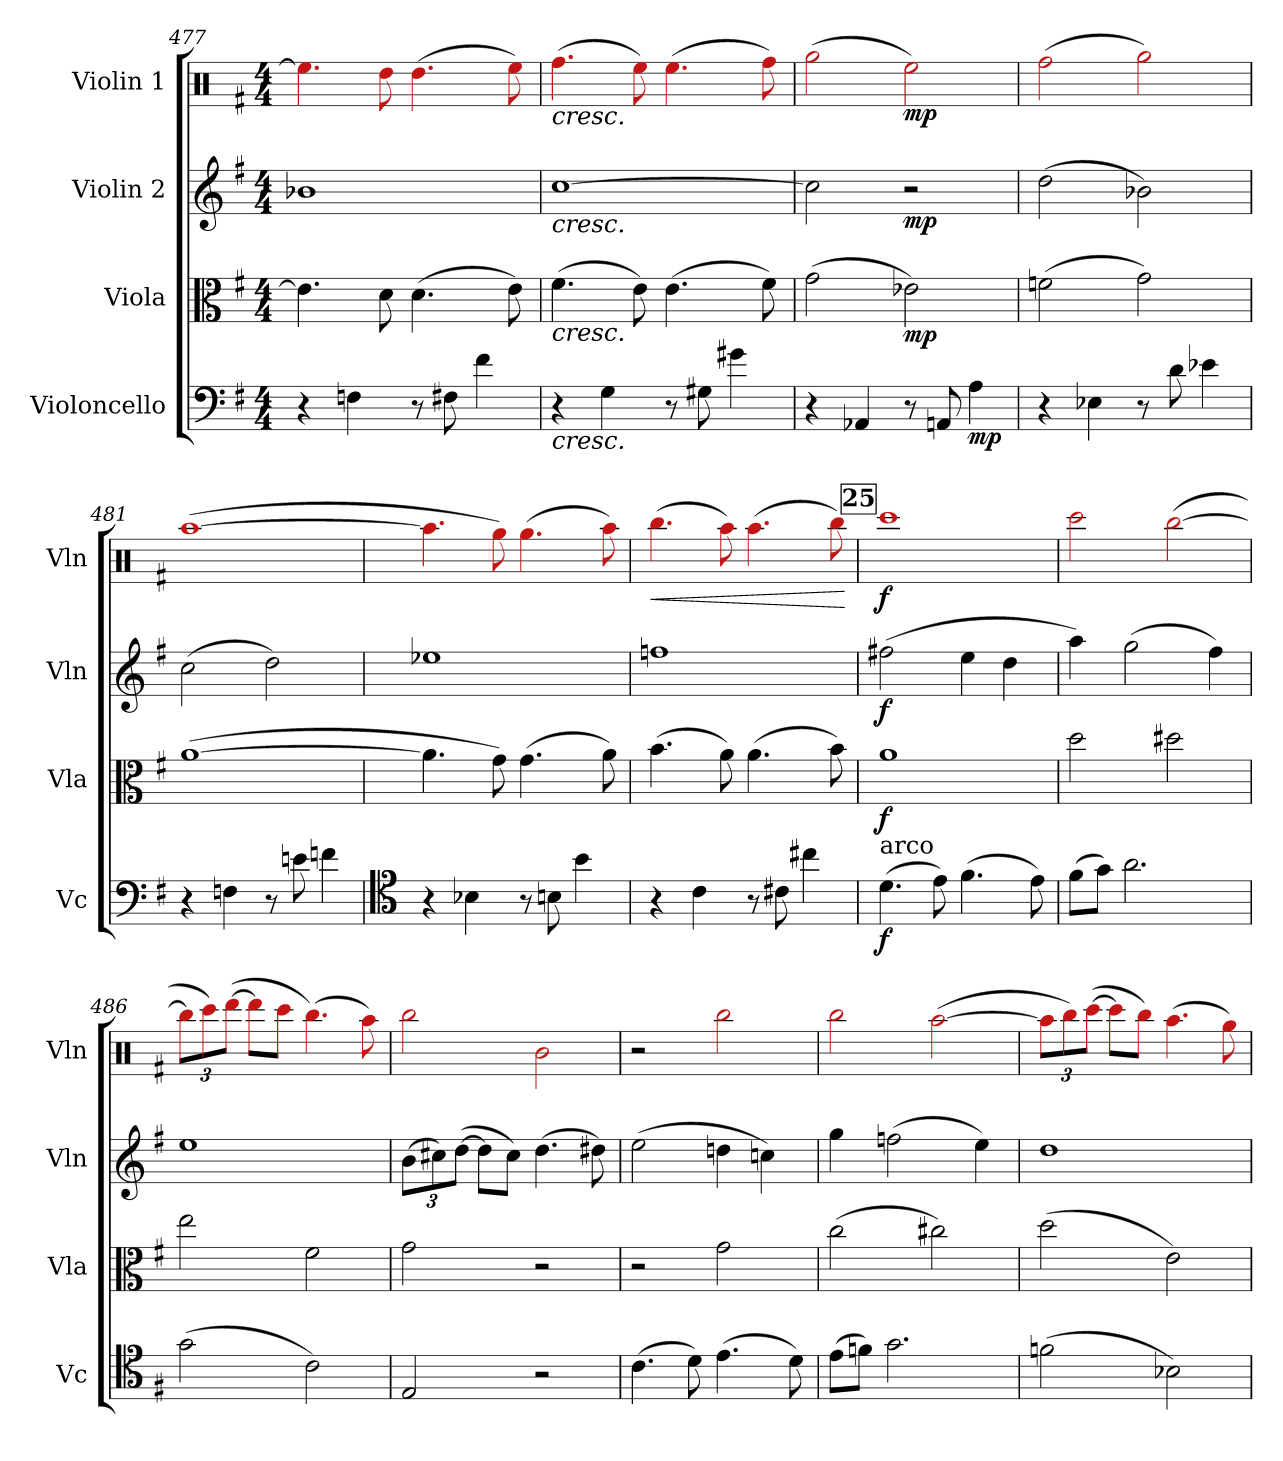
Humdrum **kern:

**kern	**dynam	**kern	**dynam	**kern	**dynam	**kern	**dynam
*part4	*part4	*part3	*part3	*part2	*part2	*part1	*part1
*staff4	*staff4	*staff3	*staff3	*staff2	*staff2	*staff1	*staff1
*I"Violoncello	*	*I"Viola	*	*I"Violin 2	*	*I"Violin 1	*
*I'Vc	*	*I'Vla	*	*I'Vln	*	*I'Vln	*
*clefF4	*	*clefC3	*	*clefG2	*	*clefX	*
*k[f#]	*	*k[f#]	*	*k[f#]	*	*k[f#]	*
*M4/4	*	*M4/4	*	*M4/4	*	*M4/4	*
=477	=477	=477	=477	=477	=477	=477	=477
4r	.	4.e\]	.	1b-X	.	4.ee\]	.
4Fn\	.	.	.	.	.	.	.
.	.	8d\	.	.	.	8dd\	.
8r	.	(>4.d\	.	.	.	(>4.dd\	.
8F#X\	.	.	.	.	.	.	.
4f#\	.	.	.	.	.	.	.
.	.	8e\)	.	.	.	8ee\)	.
=478	=478	=478	=478	=478	=478	=478	=478
!	!	!	!	!	!	!LO:TX:b:i:t=cresc.	!
!	!	!	!	!LO:TX:b:i:t=cresc.	!	!	!
!	!	!LO:TX:b:i:t=cresc.	!	!	!	!	!
!LO:TX:b:i:t=cresc.	!	!	!	!	!	!	!
4r	.	(>4.f#\	.	[1cc	.	(>4.ff\	.
4G\	.	.	.	.	.	.	.
.	.	8e\)	.	.	.	8ee\)	.
8r	.	(>4.e\	.	.	.	(>4.ee\	.
8G#X\	.	.	.	.	.	.	.
4g#X\	.	.	.	.	.	.	.
.	.	8f#\)	.	.	.	8ff\)	.
=479	=479	=479	=479	=479	=479	=479	=479
4r	.	(>2g\	.	2cc\]	.	(>2gg\	.
4AA-X/	.	.	.	.	.	.	.
!	!	!	!LO:DY:b	!	!LO:DY:b	!	!LO:DY:b
8r	.	2e-X\)	mp	2r	mp	2ee-X\)	mp
8AAn/	.	.	.	.	.	.	.
!	!LO:DY:b	!	!	!	!	!	!
4A\	mp	.	.	.	.	.	.
!!LO:LB:g=z
=480	=480	=480	=480	=480	=480	=480	=480
4r	.	(>2fn\	.	(>2dd\	.	(>2ffn\	.
4E-X\	.	.	.	.	.	.	.
8r	.	2g\)	.	2b-X\)	.	2gg\)	.
8d\	.	.	.	.	.	.	.
4e-X\	.	.	.	.	.	.	.
=481	=481	=481	=481	=481	=481	=481	=481
4r	.	(>[1a	.	(>2cc\	.	(>[1aa	.
4Fn\	.	.	.	.	.	.	.
8r	.	.	.	2dd\)	.	.	.
8en\	.	.	.	.	.	.	.
4fn\	.	.	.	.	.	.	.
=482	=482	=482	=482	=482	=482	=482	=482
*clefC4	*	*	*	*	*	*	*
4r	.	4.a\]	.	1ee-X	.	4.aa\]	.
4B-X\	.	.	.	.	.	.	.
.	.	8g\)	.	.	.	8gg\)	.
8r	.	(>4.g\	.	.	.	(>4.gg\	.
8Bn\	.	.	.	.	.	.	.
4b\	.	.	.	.	.	.	.
.	.	8a\)	.	.	.	8aa\)	.
=483	=483	=483	=483	=483	=483	=483	=483
!	!	!	!	!	!	!	!LO:HP:b
4r	.	(>4.b\	.	1ffn	.	(>4.bb\	<
4c\	.	.	.	.	.	.	.
.	.	8a\)	.	.	.	8aa\)	.
8r	.	(>4.a\	.	.	.	(>4.aa\	.
8c#X\	.	.	.	.	.	.	.
4cc#X\	.	.	.	.	.	.	.
.	.	8b\)	.	.	.	8bb\)	.
.	.	.	.	.	.	.	[
!!LO:REH:place=s1:a:B:fs=14:t=25
=484	=484	=484	=484	=484	=484	=484	=484
!LO:TX:a:t=arco	!	!	!	!	!	!	!
!	!LO:DY:b	!	!LO:DY:b	!	!LO:DY:b	!	!LO:DY:b
(>4.d\	f	1a	f	(>2ff#X\	f	1ccc#X	f
8e\)	.	.	.	.	.	.	.
(>4.f#\	.	.	.	4ee\	.	.	.
.	.	.	.	4dd\	.	.	.
8e\)	.	.	.	.	.	.	.
!!LO:LB:g=z
=485	=485	=485	=485	=485	=485	=485	=485
(>8f#\L	.	2dd\	.	4aa\)	.	2cccn\	.
8g\J)	.	.	.	.	.	.	.
2.a\	.	.	.	(>2gg\	.	.	.
.	.	2dd#X\	.	.	.	(>[2bb\	.
.	.	.	.	4ff#\)	.	.	.
=486	=486	=486	=486	=486	=486	=486	=486
*	*	*	*	*	*	*Xbrackettup	*
(>2g\	.	2ee\	.	1ee	.	12bb\L]	.
.	.	.	.	.	.	12ccc\)	.
.	.	.	.	.	.	(>[12ddd\J	.
.	.	.	.	.	.	8ddd\L]	.
.	.	.	.	.	.	8ccc\J	.
2c\)	.	2f#\	.	.	.	(>4.bb\)	.
.	.	.	.	.	.	8aa\)	.
=487	=487	=487	=487	=487	=487	=487	=487
*	*	*	*	*Xbrackettup	*	*	*
2E/	.	2g\	.	(>12b\L	.	2bb\	.
.	.	.	.	12cc#X\)	.	.	.
.	.	.	.	(>[12dd\J	.	.	.
.	.	.	.	8dd\L]	.	.	.
.	.	.	.	8cc#\J)	.	.	.
2r	.	2r	.	(>4.dd\	.	2b\	.
.	.	.	.	8dd#X\)	.	.	.
=488	=488	=488	=488	=488	=488	=488	=488
(>4.c\	.	2r	.	(>2ee\	.	2r	.
8d\)	.	.	.	.	.	.	.
(>4.e\	.	2g\	.	4ddn\	.	2bb\	.
.	.	.	.	4ccn\)	.	.	.
8d\)	.	.	.	.	.	.	.
=489	=489	=489	=489	=489	=489	=489	=489
(>8e\L	.	(>2cc\	.	4gg\	.	2bb-X\	.
8fn\J)	.	.	.	.	.	.	.
2.g\	.	.	.	(>2ffn\	.	.	.
.	.	2cc#X\)	.	.	.	(>[2aa\	.
.	.	.	.	4ee\)	.	.	.
!!LO:LB:g=z
=490	=490	=490	=490	=490	=490	=490	=490
*	*	*	*	*^	*	*	*
(>2fn\	.	(>2dd\	.	2ryy	1dd	.	12aa\L]	.
.	.	.	.	.	.	.	12bb-X\)	.
.	.	.	.	.	.	.	(>[12ccc\J	.
.	.	.	.	.	.	.	8ccc\L]	.
.	.	.	.	.	.	.	8bb\J)	.
2B-X\)	.	2e\)	.	2ryy	.	.	(>4.aa\	.
.	.	.	.	.	.	.	8gg\)	.
*	*	*	*	*v	*v	*	*	*
=	=	=	=	=	=	=	=
*-	*-	*-	*-	*-	*-	*-	*-
